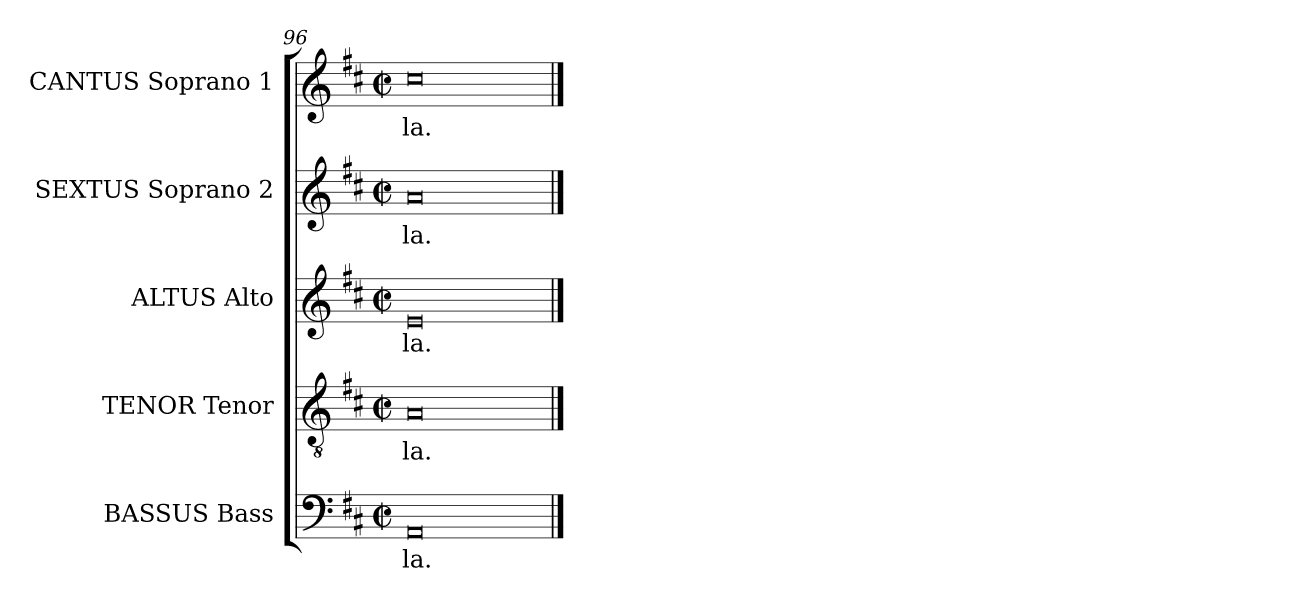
**kern	**text	**kern	**text	**kern	**text	**kern	**text	**kern	**text
*part5	*part5	*part4	*part4	*part3	*part3	*part2	*part2	*part1	*part1
*staff5	*staff5	*staff4	*staff4	*staff3	*staff3	*staff2	*staff2	*staff1	*staff1
*I"BASSUS Bass	*	*I"TENOR Tenor	*	*I"ALTUS Alto	*	*I"SEXTUS Soprano 2	*	*I"CANTUS Soprano 1	*
*I'B	*	*I'T	*	*I'A	*	*I'S2	*	*I'S1	*
*clefF4	*	*clefGv2	*	*clefG2	*	*clefG2	*	*clefG2	*
*	*	*ITrd7c12	*	*	*	*	*	*	*
*k[f#c#]	*	*k[f#c#]	*	*k[f#c#]	*	*k[f#c#]	*	*k[f#c#]	*
*D:	*	*D:	*	*D:	*	*D:	*	*D:	*
*M2/2	*	*M2/2	*	*M2/2	*	*M2/2	*	*M2/2	*
*met(c|)	*	*met(c|)	*	*met(c|)	*	*met(c|)	*	*met(c|)	*
=96	=96	=96	=96	=96	=96	=96	=96	=96	=96
!	!LO:LY:b:color=#000000	!	!	!	!	!	!	!	!
!	!	!	!LO:LY:b:color=#000000	!	!	!	!	!	!
!	!	!	!	!	!LO:LY:b:color=#000000	!	!	!	!
!	!	!	!	!	!	!	!LO:LY:b:color=#000000	!	!
!	!	!	!	!	!	!	!	!	!LO:LY:b:color=#000000
0AAi	la.	0AAi	la.	0ei	la.	0ai	la.	0cc#i	la.
==	==	==	==	==	==	==	==	==	==
*-	*-	*-	*-	*-	*-	*-	*-	*-	*-
